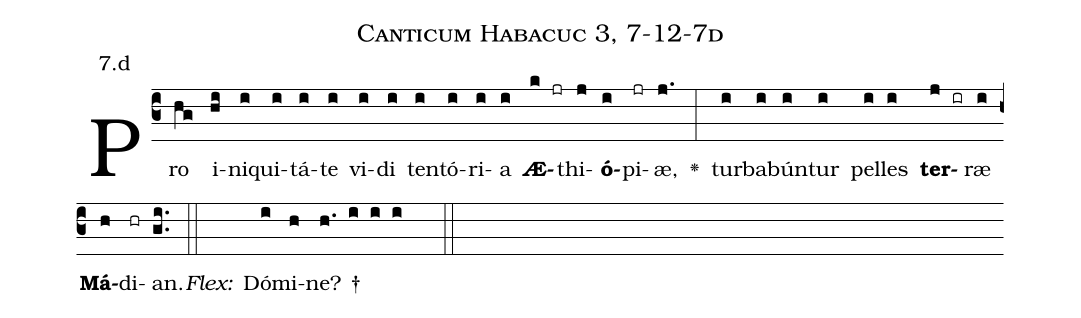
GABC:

name: Canticum Habacuc 3, 7-12-7d;
annotation: 7.d;
%%
(c3)Pro(hg) i(hi)ni(i)qui(i)tá(i)te(i) vi(i)di(i) ten(i)tó(i)ri(i)a(i) <b>Æ</b>(k jr)thi(j)<b>ó</b>(i)pi(jr)æ,(j.) <v>\greheightstar</v>(:) tur(i)ba(i)bún(i)tur(i) pel(i)les(i) <b>ter</b>(j ir)ræ(i) <b>Má</b>(h)di(hr)an.(gi..) (::)
<i>Flex:</i>()  Dó(i)mi(h)ne? †(h. i i i  ::)

%E(i) u(i) o(j) u(i) a(h) e.(gi..) (::)
